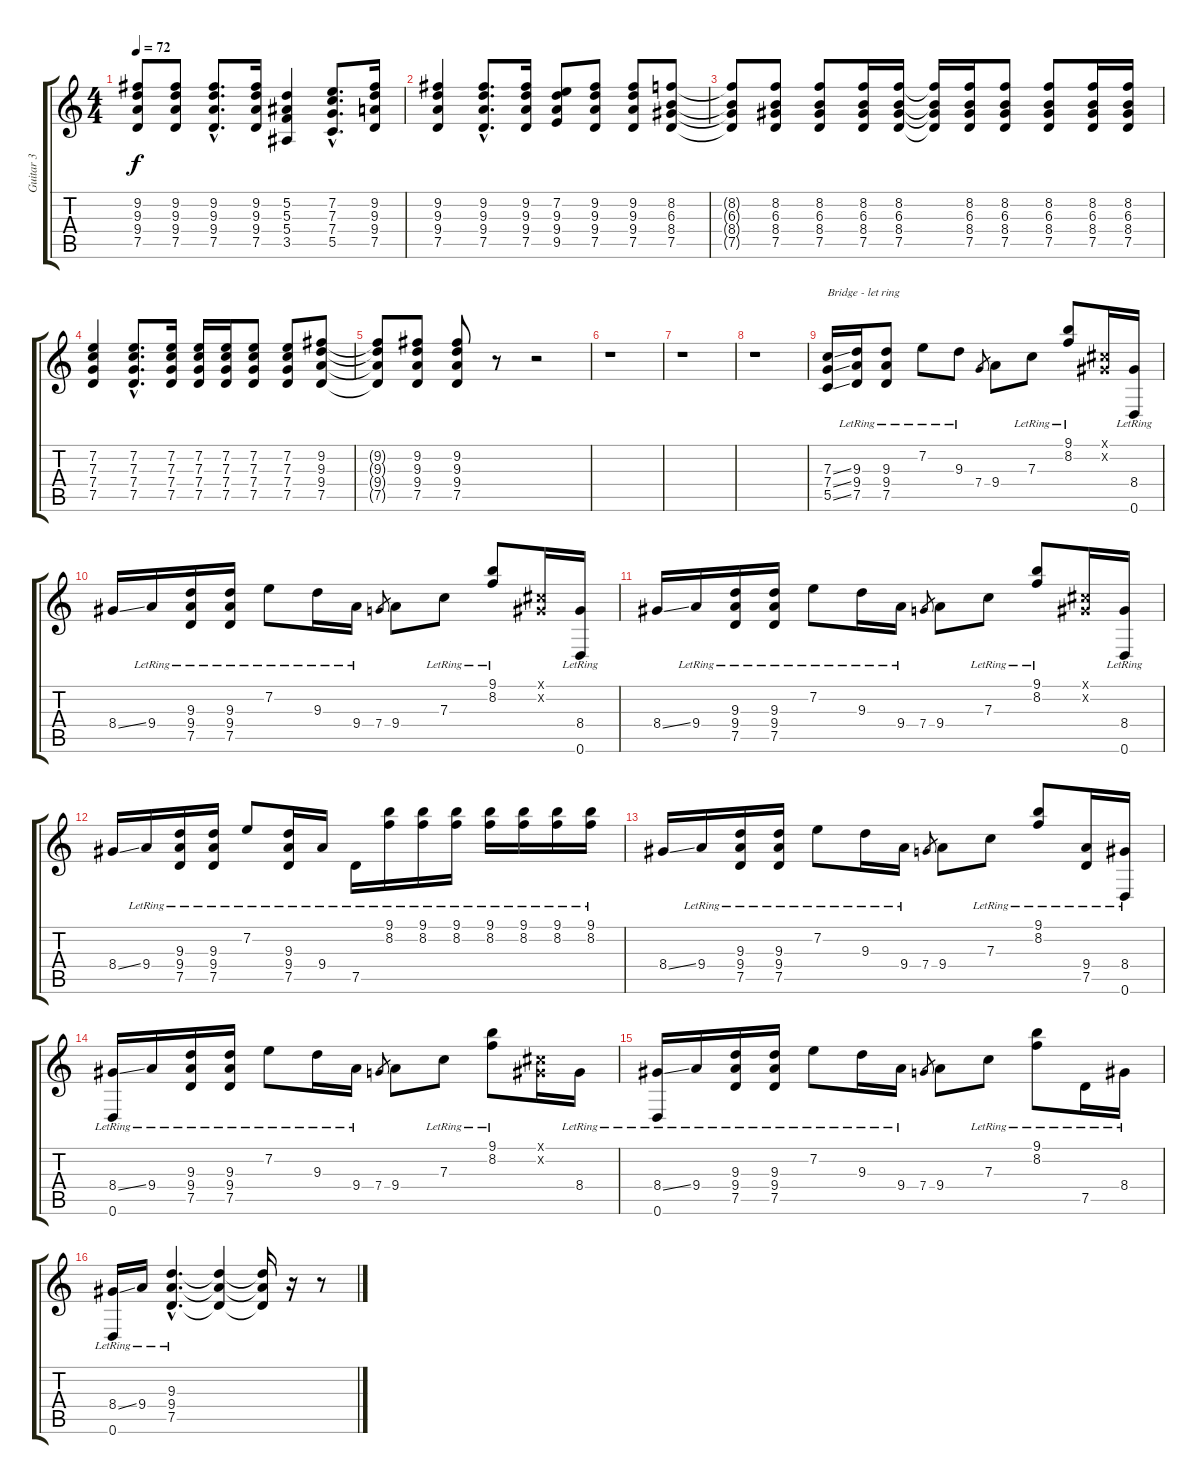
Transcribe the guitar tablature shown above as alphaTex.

\track ("Guitar 3" "Guitar 3") {instrument electricguitarclean}
\staff {score tabs}
\tuning (D4 A3 F3 C3 G2 D2) {hide}
\ts (4 4)
\tempo 72
\clef g2
\ks c
(9.2 9.3 9.4 7.5).8{dy f} (9.2 9.3 9.4 7.5).8 (9.2{hac} 9.3{hac} 9.4{hac} 7.5{hac}).8{d} (9.2 9.3 9.4 7.5).16 (5.2 5.3 5.4 3.5).4 (7.2{hac} 7.3{hac} 7.4{hac} 5.5{hac}).8{d} (9.2 9.3 9.4 7.5).16 |
(9.2 9.3 9.4 7.5).4 (9.2{hac} 9.3{hac} 9.4{hac} 7.5{hac}).8{d} (9.2 9.3 9.4 7.5).16 (7.2 9.3 9.4 9.5).8 (9.2 9.3 9.4 7.5).8 (9.2 9.3 9.4 7.5).8 (8.2 6.3 8.4 7.5).8 |
(8.2{t} 6.3{t} 8.4{t} 7.5{t}).8 (8.2 6.3 8.4 7.5).8 (8.2 6.3 8.4 7.5).8 (8.2 6.3 8.4 7.5).16 (8.2 6.3 8.4 7.5).16 (8.2{t} 6.3{t} 8.4{t} 7.5{t}).16 (8.2 6.3 8.4 7.5).16 (8.2 6.3 8.4 7.5).8 (8.2 6.3 8.4 7.5).8 (8.2 6.3 8.4 7.5).16 (8.2 6.3 8.4 7.5).16 |
(7.2 7.3 7.4 7.5).4 (7.2{hac} 7.3{hac} 7.4{hac} 7.5{hac}).8{d} (7.2 7.3 7.4 7.5).16 (7.2 7.3 7.4 7.5).16 (7.2 7.3 7.4 7.5).16 (7.2 7.3 7.4 7.5).8 (7.2 7.3 7.4 7.5).8 (9.2 9.3 9.4 7.5).8 |
(9.2{t} 9.3{t} 9.4{t} 7.5{t}).8 (9.2 9.3 9.4 7.5).8 (9.2 9.3 9.4 7.5).8 r.8 r.2 |
r.1 |
r.1 |
r.1 |
(7.3{ss} 7.4{ss} 5.5{ss}).16{txt "Bridge - let ring"} (9.3{lr} 9.4{lr} 7.5{lr}).16 (9.3{lr} 9.4{lr} 7.5{lr}).8 7.2{lr}.8 9.3{lr}.8 7.4.8{gr} 9.4.8 7.3{lr}.8 (9.1{lr} 8.2{lr}).8 (-1.1{x} -1.2{x}).16 (8.4{lr} 0.6{lr}).16 |
8.4{ss}.16 9.4{lr}.16 (9.3{lr} 9.4{lr} 7.5{lr}).16 (9.3{lr} 9.4{lr} 7.5{lr}).16 7.2{lr}.8 9.3{lr}.16 9.4{lr}.16 7.4.8{gr} 9.4.8 7.3{lr}.8 (9.1{lr} 8.2{lr}).8 (-1.1{x} -1.2{x}).16 (8.4{lr} 0.6{lr}).16 |
8.4{ss}.16 9.4{lr}.16 (9.3{lr} 9.4{lr} 7.5{lr}).16 (9.3{lr} 9.4{lr} 7.5{lr}).16 7.2{lr}.8 9.3{lr}.16 9.4{lr}.16 7.4.8{gr} 9.4.8 7.3{lr}.8 (9.1{lr} 8.2{lr}).8 (-1.1{x} -1.2{x}).16 (8.4{lr} 0.6{lr}).16 |
8.4{ss}.16 9.4{lr}.16 (9.3{lr} 9.4{lr} 7.5{lr}).16 (9.3{lr} 9.4{lr} 7.5{lr}).16 7.2{lr}.8 (9.3{lr} 9.4{lr} 7.5{lr}).16 9.4{lr}.16 7.5{lr}.16 (9.1{lr} 8.2{lr}).16 (9.1{lr} 8.2{lr}).16 (9.1{lr} 8.2{lr}).16 (9.1{lr} 8.2{lr}).16 (9.1{lr} 8.2{lr}).16 (9.1{lr} 8.2{lr}).16 (9.1{lr} 8.2{lr}).16 |
8.4{ss}.16 9.4{lr}.16 (9.3{lr} 9.4{lr} 7.5{lr}).16 (9.3{lr} 9.4{lr} 7.5{lr}).16 7.2{lr}.8 9.3{lr}.16 9.4{lr}.16 7.4.8{gr} 9.4.8 7.3{lr}.8 (9.1{lr} 8.2{lr}).8 (9.4{lr} 7.5{lr}).16 (8.4{lr} 0.6{lr}).16 |
(8.4{ss} 0.6{lr}).16 9.4{lr}.16 (9.3{lr} 9.4{lr} 7.5{lr}).16 (9.3{lr} 9.4{lr} 7.5{lr}).16 7.2{lr}.8 9.3{lr}.16 9.4{lr}.16 7.4.8{gr} 9.4.8 7.3{lr}.8 (9.1{lr} 8.2{lr}).8 (-1.1{x} -1.2{x}).16 8.4{lr}.16 |
(8.4{ss} 0.6{lr}).16 9.4{lr}.16 (9.3{lr} 9.4{lr} 7.5{lr}).16 (9.3{lr} 9.4{lr} 7.5{lr}).16 7.2{lr}.8 9.3{lr}.16 9.4{lr}.16 7.4.8{gr} 9.4.8 7.3{lr}.8 (9.1{lr} 8.2{lr}).8 7.5{lr}.16 8.4{lr}.16 |
(8.4{ss} 0.6{lr}).16 9.4{lr}.16 (9.3{hac lr} 9.4{hac lr} 7.5{hac lr}).4{d} (9.3{t} 9.4{t} 7.5{t}).4 (9.3{t} 9.4{t} 7.5{t}).16 r.16 r.8
